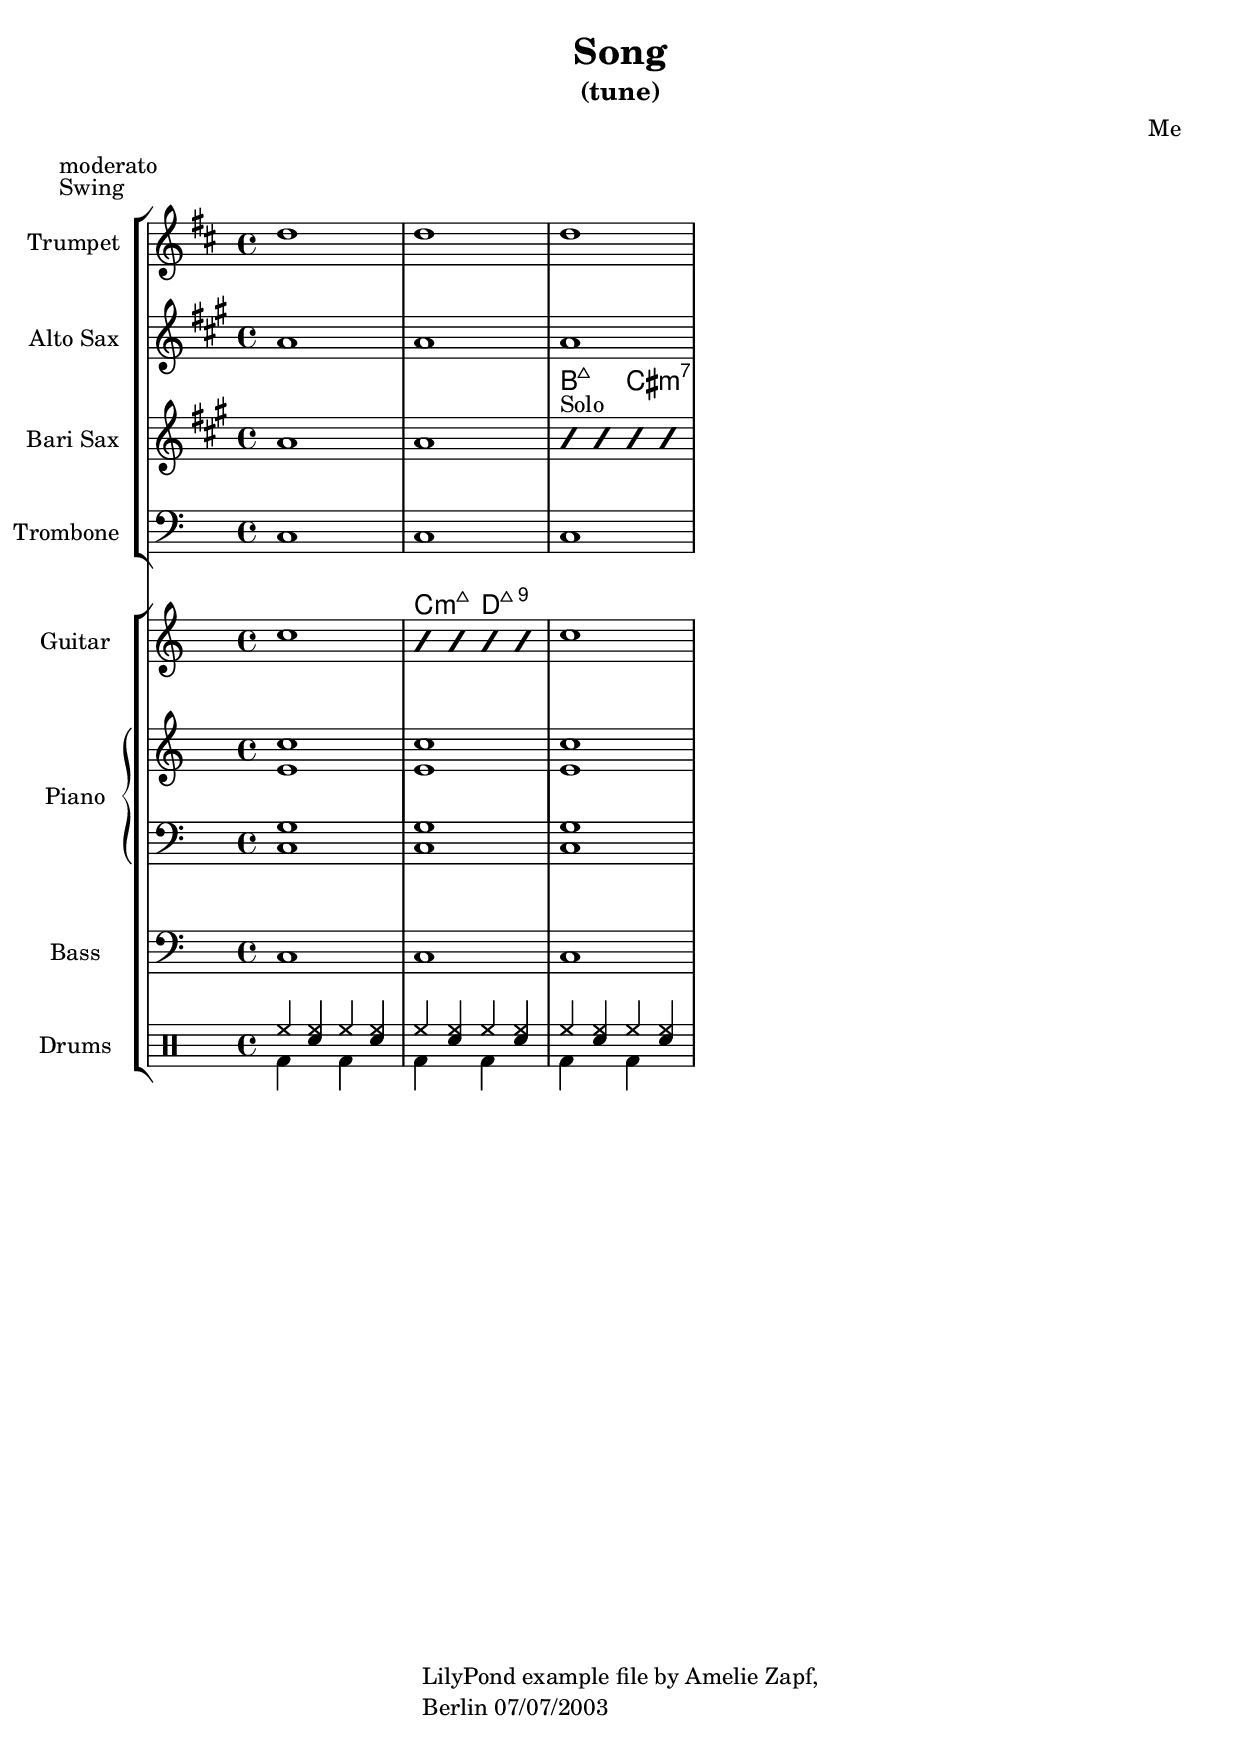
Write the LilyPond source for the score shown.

% DO NOT EDIT this file manually; it is automatically
% generated from Documentation/snippets/new
% Make any changes in Documentation/snippets/new/
% and then run scripts/auxiliar/makelsr.py
%
% This file is in the public domain.
%% Note: this file works from version 2.15.15
\version "2.15.15"

\header {
%% Translation of GIT committish: 2d548a99cb9dba80f2ff035582009477cd37eceb
  texidoces = "
Ésta es una plantilla bastante avanzada, para un conjunto de
jazz. Observe que la notación de todos los instrumentos está en
@code{\\key c \\major} (Do mayor). Esto se refiere al tono de
concierto; la armadura se transporta automáticamente si la música está
dentro de una sección @code{\\transpose}.

"
  doctitlees = "Plantilla para combo de jazz"


%% Translation of GIT committish: c3b519f0dd5ff0f8ccfc9a39ed1fe8df8b43741c
  texidocit = "
Ecco un modello piuttosto complesso, per un gruppo jazz. Si noti che tutti
gli strumenti sono in @code{\\key c \\major}. Si tratta della tonalità
reale; sarà trasposta automaticamente includendo la
musica all'interno di una sezione @code{\\transpose}.

"
  doctitleit = "Modello per combo jazz"

%% Translation of GIT committish: 0a868be38a775ecb1ef935b079000cebbc64de40
  texidocde = "
Hier ist ein ziemlich kompliziertes Beispiel für ein Jazz-Ensemble. Achtung:
Alle Instrumente sind in @code{\\key c \major} (C-Dur) notiert. Das bezieht sich
auf die klingende Musik: LilyPond transponiert die Tonart automatisch, wenn
sich die Noten innerhalb eines @code{\\transpose}-Abschnitts befinden.

"

  doctitlede = "Vorlage für Jazz-Combo"

%% Translation of GIT committish: bdfe3dc8175a2d7e9ea0800b5b04cfb68fe58a7a
  texidocfr = "
Bien que compliqué de prime abord, voici un canevas tout à fait indiqué
pour les ensembles de jazz.  Vous noterez que tous les instruments sont
notés en ut (@code{\\key c \major}), la tonalité de concert.  Les notes
seront automatiquement transposée dès lors qu'elles seront inscrites
dans une section @code{\\transpose}.

"
  doctitlefr = "Symboles de jazz"

  lsrtags = "keyboards, percussion, fretted-strings, template"

  texidoc = "
This is quite an advanced template, for a jazz ensemble. Note that all
instruments are notated in @code{\\key c \\major}. This refers to the
key in concert pitch; the key will be automatically transposed if the
music is within a @code{\\transpose} section.

"
  doctitle = "Jazz combo template"
} % begin verbatim


\header {
  title = "Song"
  subtitle = "(tune)"
  composer = "Me"
  meter = "moderato"
  piece = "Swing"
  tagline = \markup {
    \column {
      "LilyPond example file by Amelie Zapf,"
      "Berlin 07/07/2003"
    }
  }
}

%#(set-global-staff-size 16)
\include "english.ly"

%%%%%%%%%%%% Some macros %%%%%%%%%%%%%%%%%%%

sl = {
  \override NoteHead #'style = #'slash
  \override Stem #'transparent = ##t
  \override Flag #'transparent = ##t
}
nsl = {
  \revert NoteHead #'style
  \revert Stem #'transparent
  \revert Flag #'transparent
}
crOn = \override NoteHead #'style = #'cross
crOff = \revert NoteHead #'style

%% insert chord name style stuff here.

jazzChords = { }

%%%%%%%%%%%% Keys'n'thangs %%%%%%%%%%%%%%%%%

global = { \time 4/4 }

Key = { \key c \major }

% ############ Horns ############

% ------ Trumpet ------
trpt = \transpose c d \relative c'' {
  \Key
  c1 | c | c |
}
trpHarmony = \transpose c' d {
  \jazzChords
}
trumpet = {
  \global
  \set Staff.instrumentName = #"Trumpet"
  \clef treble
  <<
    \trpt
  >>
}

% ------ Alto Saxophone ------
alto = \transpose c a \relative c' {
  \Key
  c1 | c | c |
}
altoHarmony = \transpose c' a {
  \jazzChords
}
altoSax = {
  \global
  \set Staff.instrumentName = #"Alto Sax"
  \clef treble
  <<
    \alto
  >>
}

% ------ Baritone Saxophone ------
bari = \transpose c a' \relative c {
  \Key
  c1
  c1
  \sl
  d4^"Solo" d d d
  \nsl
}
bariHarmony = \transpose c' a \chordmode {
  \jazzChords s1 s d2:maj e:m7
}
bariSax = {
  \global
  \set Staff.instrumentName = #"Bari Sax"
  \clef treble
  <<
    \bari
  >>
}

% ------ Trombone ------
tbone = \relative c {
  \Key
  c1 | c | c
}
tboneHarmony = \chordmode {
  \jazzChords
}
trombone = {
  \global
  \set Staff.instrumentName = #"Trombone"
  \clef bass
  <<
    \tbone
  >>
}

% ############ Rhythm Section #############

% ------ Guitar ------
gtr = \relative c'' {
  \Key
  c1
  \sl
  b4 b b b
  \nsl
  c1
}
gtrHarmony = \chordmode {
  \jazzChords
  s1 c2:min7+ d2:maj9
}
guitar = {
  \global
  \set Staff.instrumentName = #"Guitar"
  \clef treble
  <<
    \gtr
  >>
}

%% ------ Piano ------
rhUpper = \relative c'' {
  \voiceOne
  \Key
  c1 | c | c
}
rhLower = \relative c' {
  \voiceTwo
  \Key
  e1 | e | e
}

lhUpper = \relative c' {
  \voiceOne
  \Key
  g1 | g | g
}
lhLower = \relative c {
  \voiceTwo
  \Key
  c1 | c | c
}

PianoRH = {
  \clef treble
  \global
  \set Staff.midiInstrument = #"acoustic grand"
  <<
    \new Voice = "one" \rhUpper
    \new Voice = "two" \rhLower
  >>
}
PianoLH = {
  \clef bass
  \global
  \set Staff.midiInstrument = #"acoustic grand"
  <<
    \new Voice = "one" \lhUpper
    \new Voice = "two" \lhLower
  >>
}

piano = {
  <<
    \set PianoStaff.instrumentName = #"Piano"
    \new Staff = "upper" \PianoRH
    \new Staff = "lower" \PianoLH
  >>
}

% ------ Bass Guitar ------
Bass = \relative c {
  \Key
  c1 | c | c
}
bass = {
  \global
  \set Staff.instrumentName = #"Bass"
  \clef bass
  <<
    \Bass
  >>
}

% ------ Drums ------
up = \drummode {
  \voiceOne
  hh4 <hh sn> hh <hh sn>
  hh4 <hh sn> hh <hh sn>
  hh4 <hh sn> hh <hh sn>
}
down = \drummode {
  \voiceTwo
  bd4 s bd s
  bd4 s bd s
  bd4 s bd s
}

drumContents = {
  \global
  <<
    \set DrumStaff.instrumentName = #"Drums"
    \new DrumVoice \up
    \new DrumVoice \down
  >>
}

%%%%%%%%% It All Goes Together Here %%%%%%%%%%%%%%%%%%%%%%

\score {
  <<
    \new StaffGroup = "horns" <<
      \new Staff = "trumpet" \trumpet
      \new Staff = "altosax" \altoSax
      \new ChordNames = "barichords" \bariHarmony
      \new Staff = "barisax" \bariSax
      \new Staff = "trombone" \trombone
    >>

    \new StaffGroup = "rhythm" <<
      \new ChordNames = "chords" \gtrHarmony
      \new Staff = "guitar" \guitar
      \new PianoStaff = "piano" \piano
      \new Staff = "bass" \bass
      \new DrumStaff \drumContents
    >>
  >>
  \layout {
    \context { \Staff \RemoveEmptyStaves }
    \context {
      \Score
      \override BarNumber #'padding = #3
      \override RehearsalMark #'padding = #2
      skipBars = ##t
    }
  }
  \midi { }
}

